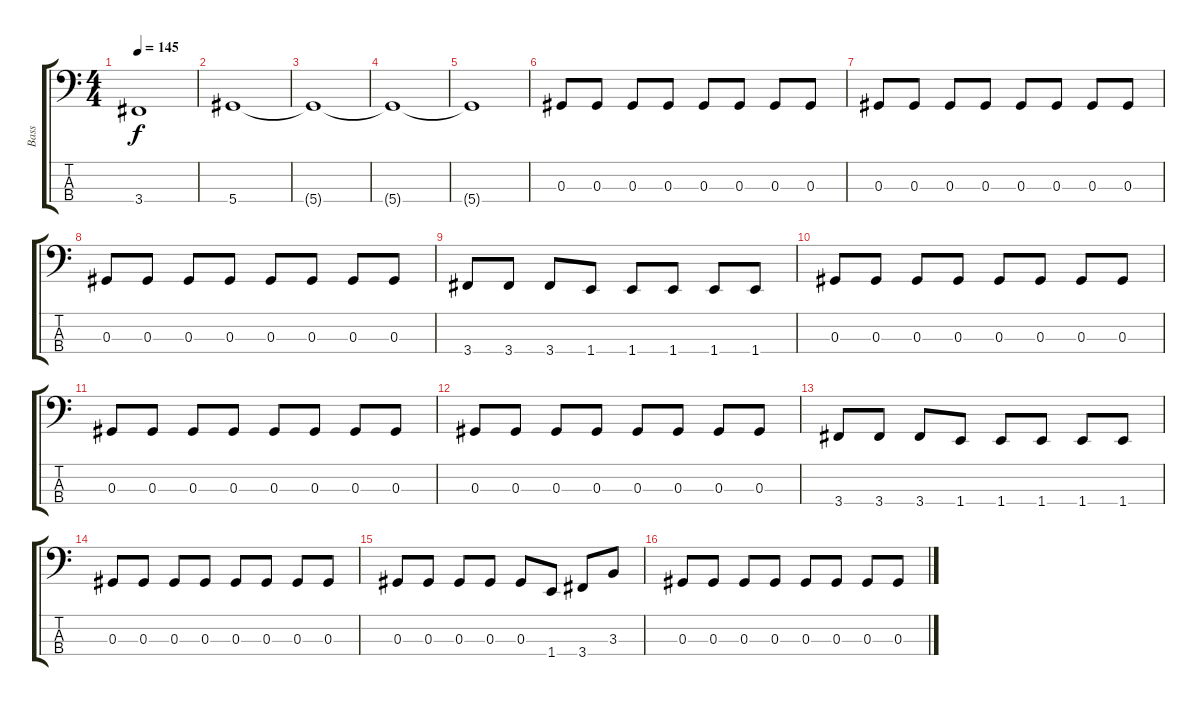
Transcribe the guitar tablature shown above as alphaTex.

\track ("Bass" "Bass") {instrument electricbassfinger}
\staff {score tabs}
\tuning (Gb2 Db2 Ab1 Eb1) {hide}
\ts (4 4)
\tempo 145
\clef f4
\ks c
3.4.1{dy f} |
5.4.1 |
5.4{t}.1 |
5.4{t}.1 |
5.4{t}.1 |
0.3.8 0.3.8 0.3.8 0.3.8 0.3.8 0.3.8 0.3.8 0.3.8 |
0.3.8 0.3.8 0.3.8 0.3.8 0.3.8 0.3.8 0.3.8 0.3.8 |
0.3.8 0.3.8 0.3.8 0.3.8 0.3.8 0.3.8 0.3.8 0.3.8 |
3.4.8 3.4.8 3.4.8 1.4.8 1.4.8 1.4.8 1.4.8 1.4.8 |
0.3.8 0.3.8 0.3.8 0.3.8 0.3.8 0.3.8 0.3.8 0.3.8 |
0.3.8 0.3.8 0.3.8 0.3.8 0.3.8 0.3.8 0.3.8 0.3.8 |
0.3.8 0.3.8 0.3.8 0.3.8 0.3.8 0.3.8 0.3.8 0.3.8 |
3.4.8 3.4.8 3.4.8 1.4.8 1.4.8 1.4.8 1.4.8 1.4.8 |
0.3.8 0.3.8 0.3.8 0.3.8 0.3.8 0.3.8 0.3.8 0.3.8 |
0.3.8 0.3.8 0.3.8 0.3.8 0.3.8 1.4.8 3.4.8 3.3.8 |
0.3.8 0.3.8 0.3.8 0.3.8 0.3.8 0.3.8 0.3.8 0.3.8
